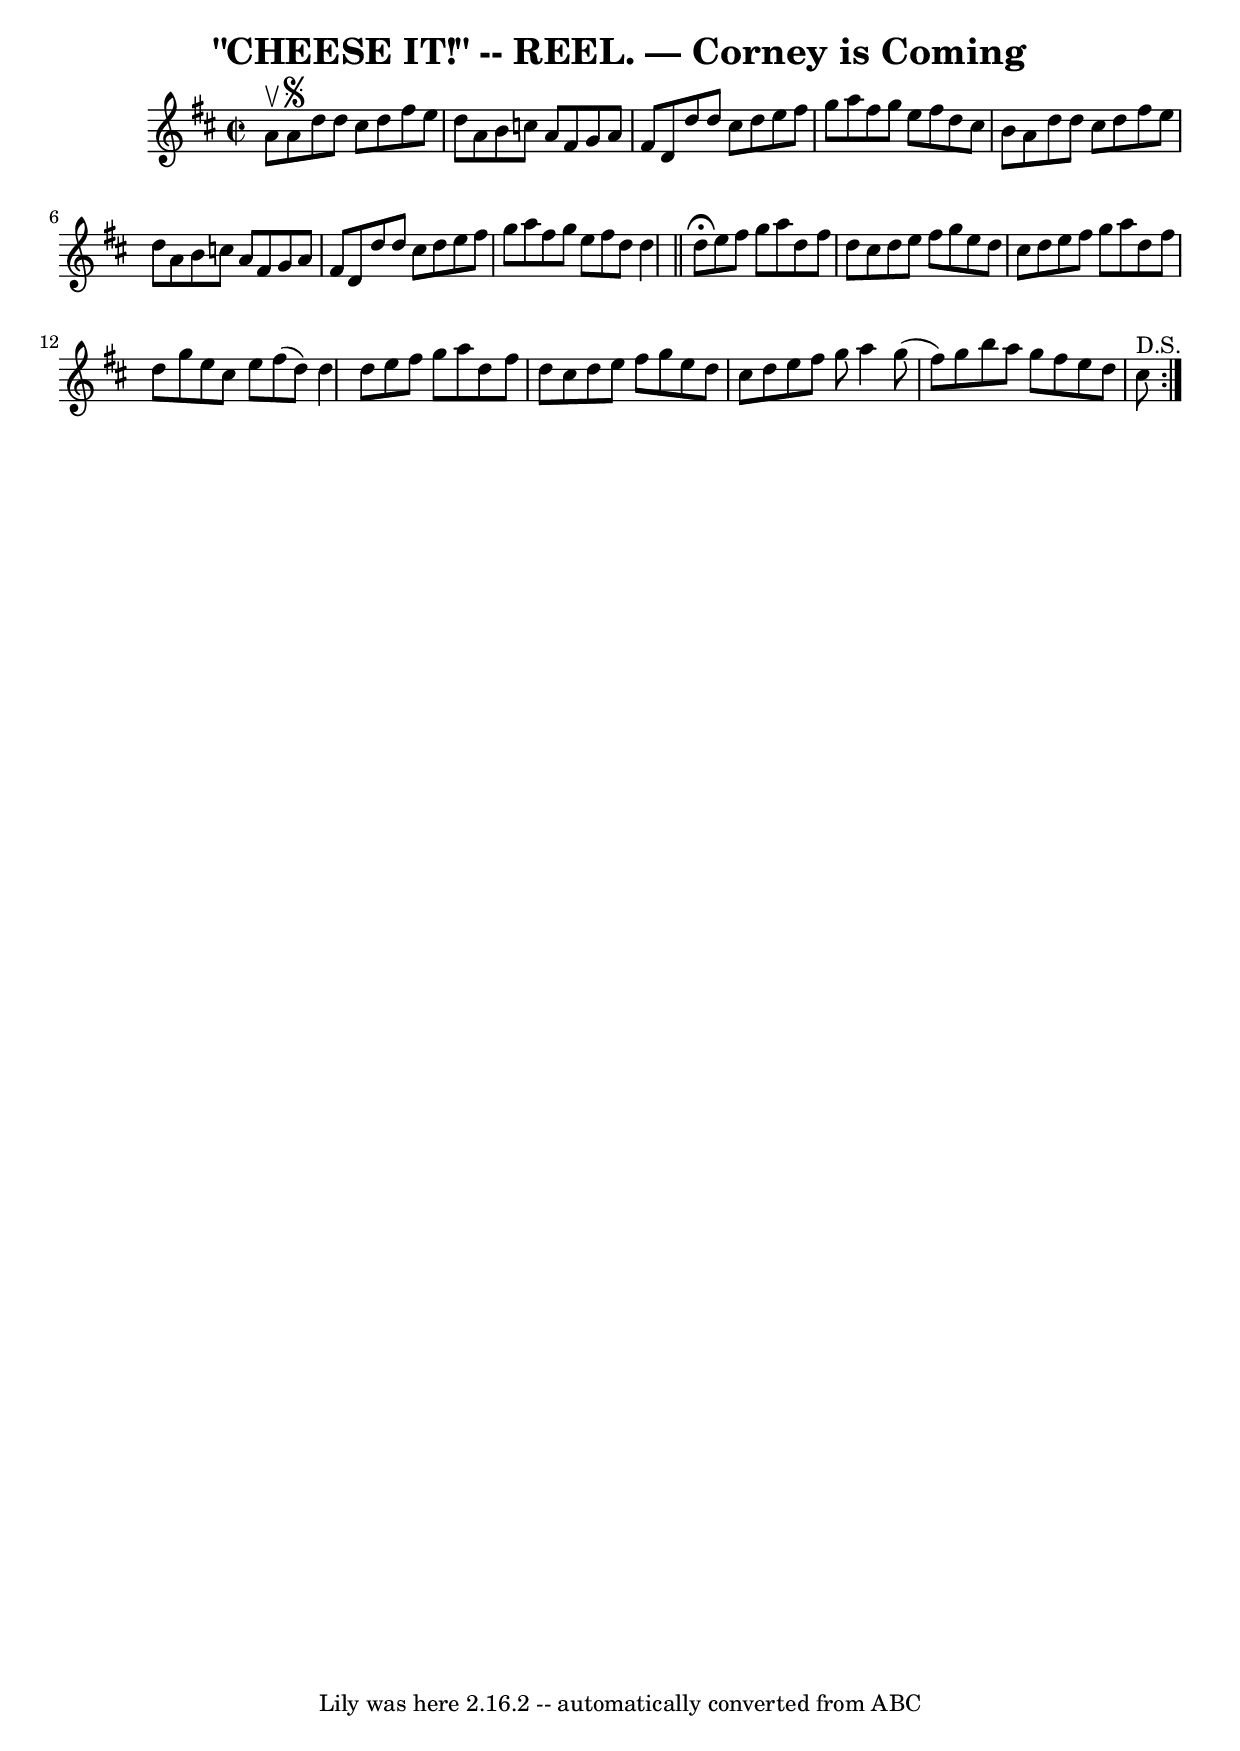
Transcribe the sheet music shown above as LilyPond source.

\version "2.16.2"
\include "Mammoth.ily"
\header {
  %% book = "Coles pg. 30.6"
  crossRefNumber = "14"
  footnotes = ""
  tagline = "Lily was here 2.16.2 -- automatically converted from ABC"
  title = "\"CHEESE IT!\" -- REEL. — Corney is Coming"

}
voicedefault =  {


  \override Staff.TimeSignature #'style = #'C
  \time 2/2 
  \key d \major
 a'8^\upbow   |
  a'8^\segno d''8 d''8  
  cis''8 d''8 fis''8 e''8 d''8  |
  a'8 b'8 c''8    
  a'8 fis'8 g'8 a'8 fis'8  |
  d'8 d''8 d''8 cis''8   
  d''8 e''8 fis''8 g''8  |
  a''8 fis''8 g''8 e''8    
  fis''8 d''8 cis''8 b'8  |
  a'8 d''8 d''8 cis''8    
  d''8 fis''8 e''8 d''8  |
  a'8 b'8 c''8 a'8 fis'8   
  g'8 a'8 fis'8  |
  d'8 d''8 d''8 cis''8 d''8 e''8  
  fis''8 g''8  |
  a''8 fis''8 g''8 e''8 fis''8 d''8   
  d''4    \bar "||"     
  \repeat volta 2 {
    d''8^\fermata e''8 fis''8    
    g''8 a''8 d''8 fis''8 d''8  |
    cis''8 d''8 e''8    
    fis''8 g''8 e''8 d''8 cis''8  |
    d''8 e''8 fis''8    
    g''8 a''8 d''8 fis''8 d''8  |
    g''8 e''8 cis''8    
    e''8 fis''8 (d''8) d''4  |
    d''8 e''8 fis''8 g''8 
    a''8 d''8 fis''8 d''8  |
    cis''8 d''8 e''8 fis''8  
    g''8 e''8 d''8 cis''8  |
    d''8 e''8 fis''8 g''8    
    a''4 g''8 (fis''8) |
    g''8 b''8 a''8 g''8 fis''8   
    e''8 d''8 cis''8^"D.S."   
  }   

}

\score{
  <<

    \context Staff="default"
    {
      \voicedefault 
      
    }

  >>
  \layout {
    
  }
  \midi {
  }

}
